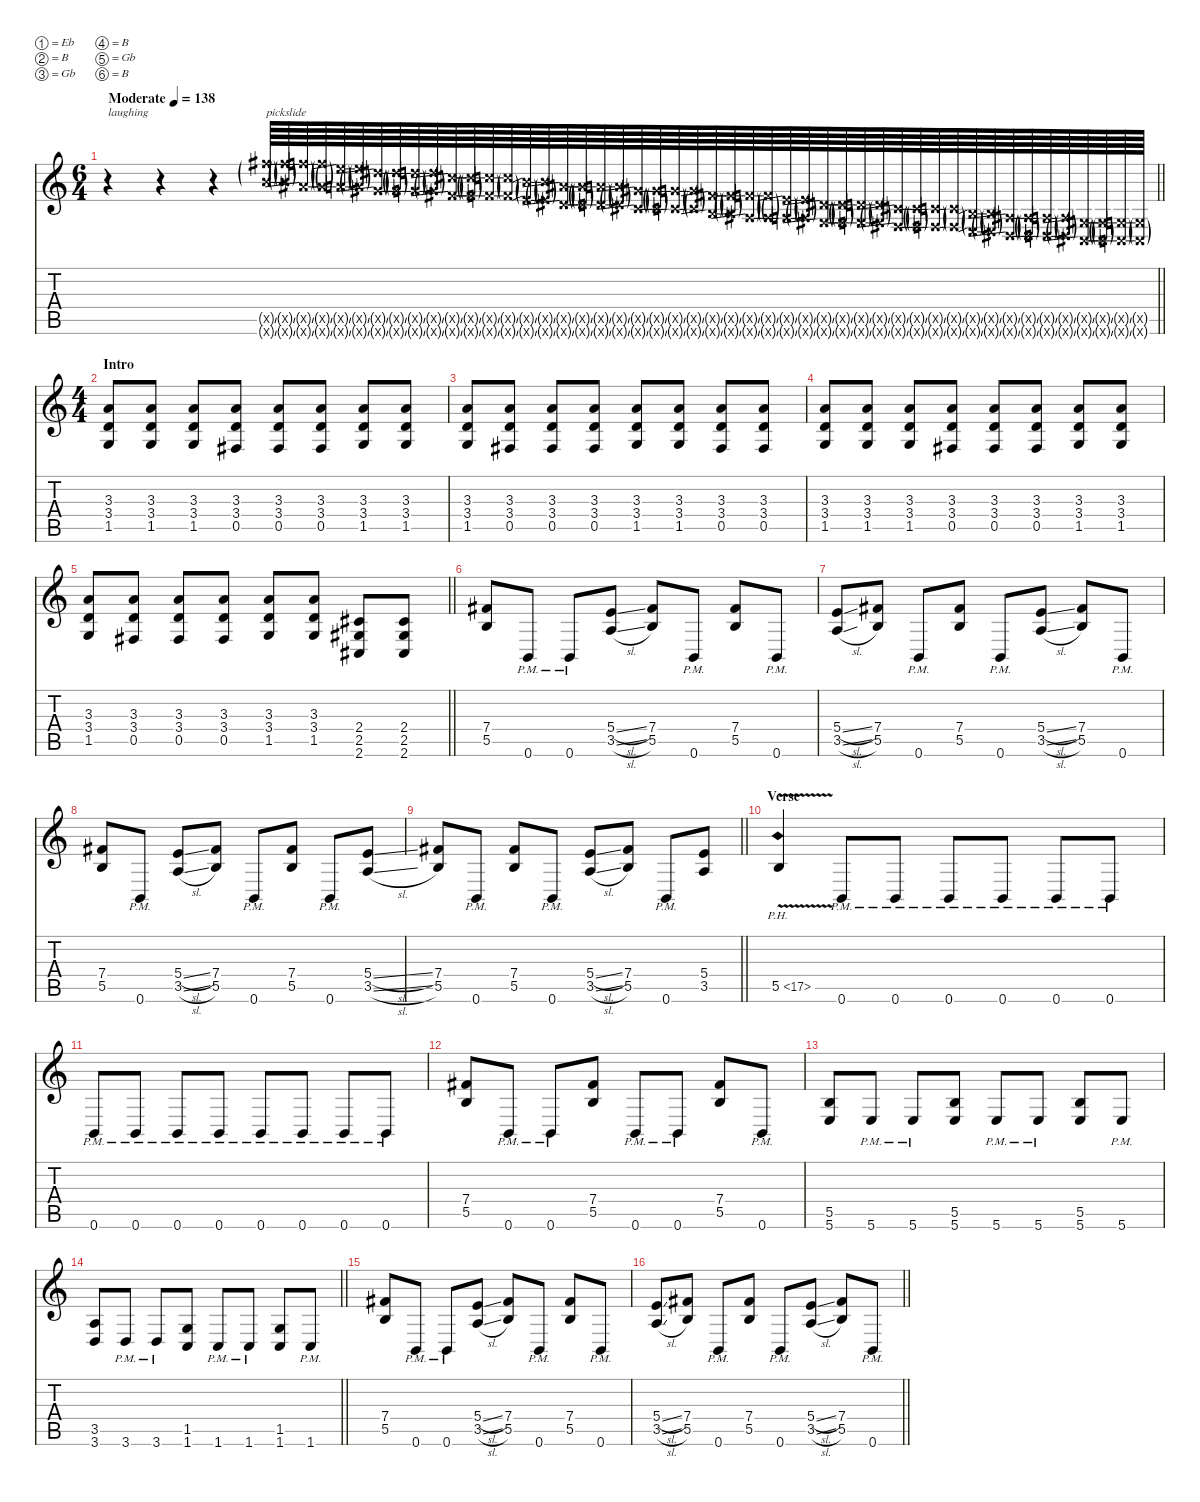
\defaultSystemsLayout 4
\hideDynamics
\bracketExtendMode nobrackets
\singleTrackTrackNamePolicy hidden
\multiTrackTrackNamePolicy hidden
\firstSystemTrackNameMode fullname
\firstSystemTrackNameOrientation horizontal
\otherSystemsTrackNameOrientation horizontal
\track ("Rhythm Guitar" "dist.guit.") {instrument distortionguitar}
\staff {score tabs}
\tuning (Eb4 B3 Gb3 B2 Gb2 B1)
\ts (6 4)
\beaming (8 6 6)
\tempo (138 "Moderate")
\clef g2
\barLineRight lightlight
\ks c
r.4{txt "laughing" dy mf instrument distortionguitar instrument guitarharmonics beam Down} r.4{beam Down} r.4{beam Down} (24.5{ss g x acc #} 24.6{ss g x}).64{txt "pickslide" beam Up} (24.5{ss g x acc #} 24.6{ss g x}).64{beam Up} (23.5{ss g x} 23.6{ss g x acc #}).64{beam Up} (23.5{ss g x} 23.6{ss g x acc #}).64{beam Up} (22.5{ss g x} 22.6{ss g x}).64{beam Up} (22.5{ss g x} 22.6{ss g x}).64{beam Up} (21.5{ss g x acc #} 21.6{ss g x acc #}).64{beam Up} (21.5{ss g x acc #} 21.6{ss g x acc #}).64{beam Up} (20.5{ss g x} 20.6{ss g x}).64{beam Up} (20.5{ss g x} 20.6{ss g x}).64{beam Up} (19.5{ss g x acc #} 19.6{ss g x acc #}).64{beam Up} (19.5{ss g x acc #} 19.6{ss g x acc #}).64{beam Up} (18.5{ss g x} 18.6{ss g x}).64{beam Up} (18.5{ss g x} 18.6{ss g x}).64{beam Up} (17.5{ss g x} 17.6{ss g x}).64{beam Up} (17.5{ss g x} 17.6{ss g x}).64{beam Up} (16.5{ss g x acc #} 16.6{ss g x acc #}).64{beam Up} (16.5{ss g x acc #} 16.6{ss g x acc #}).64{beam Up} (15.5{ss g x} 15.6{ss g x}).64{beam Up} (15.5{ss g x} 15.6{ss g x}).64{beam Up} (14.5{ss g x acc #} 14.6{ss g x acc #}).64{beam Up} (14.5{ss g x acc #} 14.6{ss g x acc #}).64{beam Up} (13.5{ss g x} 13.6{ss g x}).64{beam Up} (13.5{ss g x} 13.6{ss g x}).64{beam Up} (12.5{ss g x acc #} 12.6{ss g x}).64{beam Up} (12.5{ss g x acc #} 12.6{ss g x}).64{beam Up} (11.5{ss g x} 11.6{ss g x acc #}).64{beam Up} (11.5{ss g x} 11.6{ss g x acc #}).64{beam Up} (10.5{ss g x} 10.6{ss g x}).64{beam Up} (10.5{ss g x} 10.6{ss g x}).64{beam Up} (9.5{ss g x acc #} 9.6{ss g x acc #}).64{beam Up} (9.5{ss g x acc #} 9.6{ss g x acc #}).64{beam Up} (8.5{ss g x} 8.6{ss g x}).64{beam Up} (8.5{ss g x} 8.6{ss g x}).64{beam Up} (7.5{ss g x acc #} 7.6{ss g x acc #}).64{beam Up} (7.5{ss g x acc #} 7.6{ss g x acc #}).64{beam Up} (6.5{ss g x} 6.6{ss g x}).64{beam Up} (6.5{ss g x} 6.6{ss g x}).64{beam Up} (5.5{ss g x} 5.6{ss g x}).64{beam Up} (5.5{ss g x} 5.6{ss g x}).64{beam Up} (4.5{ss g x acc #} 4.6{ss g x acc #}).64{beam Up} (4.5{ss g x acc #} 4.6{ss g x acc #}).64{beam Up} (3.5{ss g x} 3.6{ss g x}).64{beam Up} (3.5{ss g x} 3.6{ss g x}).64{beam Up} (2.5{ss g x acc #} 2.6{ss g x acc #}).64{beam Up} (2.5{ss g x acc #} 2.6{ss g x acc #}).64{beam Up} (1.5{ss g x} 1.6{ss g x}).64{beam Up} (1.5{g x} 1.6{g x}).64{beam Up} |
\ts (4 4)
\beaming (8 2 2 2 2)
\section ("" "Intro")
(3.3 3.4 1.5).8{dy f instrument distortionguitar beam Up} (3.3 3.4 1.5).8{beam Up} (3.3 3.4 1.5).8{beam Up} (3.3 3.4 0.5{acc #}).8{beam Up} (3.3 3.4 0.5{acc #}).8{beam Up} (3.3 3.4 0.5{acc #}).8{beam Up} (3.3 3.4 1.5).8{beam Up} (3.3 3.4 1.5).8{beam Up} |
(3.3 3.4 1.5).8{beam Up} (3.3 3.4 0.5{acc #}).8{beam Up} (3.3 3.4 0.5{acc #}).8{beam Up} (3.3 3.4 0.5{acc #}).8{beam Up} (3.3 3.4 1.5).8{beam Up} (3.3 3.4 1.5).8{beam Up} (3.3 3.4 0.5{acc #}).8{beam Up} (3.3 3.4 0.5{acc #}).8{beam Up} |
(3.3 3.4 1.5).8{beam Up} (3.3 3.4 1.5).8{beam Up} (3.3 3.4 1.5).8{beam Up} (3.3 3.4 0.5{acc #}).8{beam Up} (3.3 3.4 0.5{acc #}).8{beam Up} (3.3 3.4 0.5{acc #}).8{beam Up} (3.3 3.4 1.5).8{beam Up} (3.3 3.4 1.5).8{beam Up} |
\barLineRight lightlight
(3.3 3.4 1.5).8{beam Up} (3.3 3.4 0.5{acc #}).8{beam Up} (3.3 3.4 0.5{acc #}).8{beam Up} (3.3 3.4 0.5{acc #}).8{beam Up} (3.3 3.4 1.5).8{beam Up} (3.3 3.4 1.5).8{beam Up} (2.4{acc #} 2.5{acc #} 2.6{acc #}).8{beam Up} (2.4{acc #} 2.5{acc #} 2.6{acc #}).8{beam Up} |
\section ("" "")
(7.4{acc #} 5.5).8{beam Up} 0.6{pm}.8{beam Up} 0.6{pm}.8{beam Up} (5.4{sl} 3.5{sl}).8{beam Up} (7.4{acc #} 5.5).8{beam Up} 0.6{pm}.8{beam Up} (7.4{acc #} 5.5).8{beam Up} 0.6{pm}.8{beam Up} |
(5.4{sl} 3.5{sl}).8{beam Up} (7.4{acc #} 5.5).8{beam Up} 0.6{pm}.8{beam Up} (7.4{acc #} 5.5).8{beam Up} 0.6{pm}.8{beam Up} (5.4{sl} 3.5{sl}).8{beam Up} (7.4{acc #} 5.5).8{beam Up} 0.6{pm}.8{beam Up} |
(7.4{acc #} 5.5).8{beam Up} 0.6{pm}.8{beam Up} (5.4{sl} 3.5{sl}).8{beam Up} (7.4{acc #} 5.5).8{beam Up} 0.6{pm}.8{beam Up} (7.4{acc #} 5.5).8{beam Up} 0.6{pm}.8{beam Up} (5.4{sl} 3.5{sl}).8{beam Up} |
\barLineRight lightlight
(7.4{acc #} 5.5).8{beam Up} 0.6{pm}.8{beam Up} (7.4{acc #} 5.5).8{beam Up} 0.6{pm}.8{beam Up} (5.4{sl} 3.5{sl}).8{beam Up} (7.4{acc #} 5.5).8{beam Up} 0.6{pm}.8{beam Up} (5.4 3.5).8{beam Up} |
\section ("" "Verse")
5.5{ph 12 v}.4{beam Up} 0.6{pm}.8{beam Up} 0.6{pm}.8{beam Up} 0.6{pm}.8{beam Up} 0.6{pm}.8{beam Up} 0.6{pm}.8{beam Up} 0.6{pm}.8{beam Up} |
0.6{pm}.8{beam Up} 0.6{pm}.8{beam Up} 0.6{pm}.8{beam Up} 0.6{pm}.8{beam Up} 0.6{pm}.8{beam Up} 0.6{pm}.8{beam Up} 0.6{pm}.8{beam Up} 0.6{pm}.8{beam Up} |
(7.4{acc #} 5.5).8{beam Up} 0.6{pm}.8{beam Up} 0.6{pm}.8{beam Up} (7.4{acc #} 5.5).8{beam Up} 0.6{pm}.8{beam Up} 0.6{pm}.8{beam Up} (7.4{acc #} 5.5).8{beam Up} 0.6{pm}.8{beam Up} |
(5.5 5.6).8{beam Up} 5.6{pm}.8{beam Up} 5.6{pm}.8{beam Up} (5.5 5.6).8{beam Up} 5.6{pm}.8{beam Up} 5.6{pm}.8{beam Up} (5.5 5.6).8{beam Up} 5.6{pm}.8{beam Up} |
\barLineRight lightlight
(3.5 3.6).8{beam Up} 3.6{pm}.8{beam Up} 3.6{pm}.8{beam Up} (1.5 1.6).8{beam Up} 1.6{pm}.8{beam Up} 1.6{pm}.8{beam Up} (1.5 1.6).8{beam Up} 1.6{pm}.8{beam Up} |
\section ("" "")
(7.4{acc #} 5.5).8{beam Up} 0.6{pm}.8{beam Up} 0.6{pm}.8{beam Up} (5.4{sl} 3.5{sl}).8{beam Up} (7.4{acc #} 5.5).8{beam Up} 0.6{pm}.8{beam Up} (7.4{acc #} 5.5).8{beam Up} 0.6{pm}.8{beam Up} |
\barLineRight lightlight
(5.4{sl} 3.5{sl}).8{beam Up} (7.4{acc #} 5.5).8{beam Up} 0.6{pm}.8{beam Up} (7.4{acc #} 5.5).8{beam Up} 0.6{pm}.8{beam Up} (5.4{sl} 3.5{sl}).8{beam Up} (7.4{acc #} 5.5).8{beam Up} 0.6{pm}.8{beam Up}
